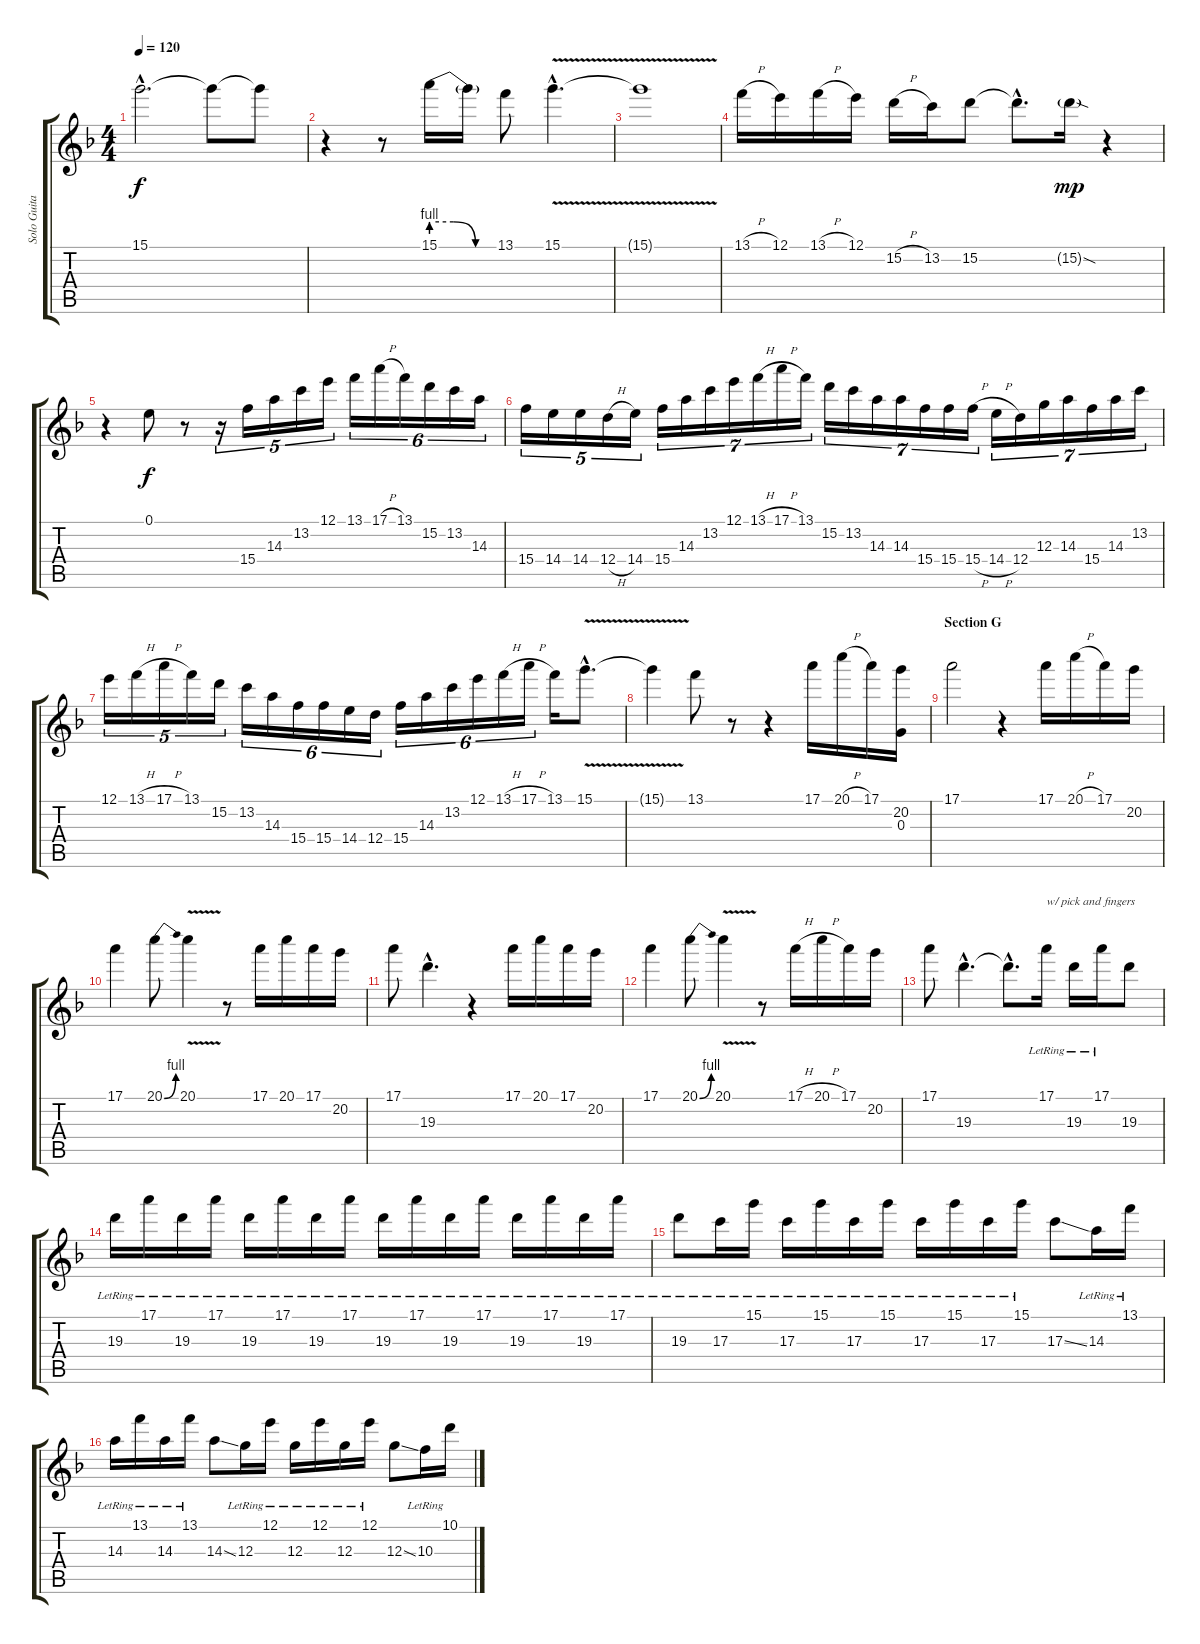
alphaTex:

\track ("Solo Guitar (Standard)" "Solo Guita") {instrument electricguitarjazz}
\staff {score tabs}
\tuning (E4 B3 G3 D3 A2 E2) {hide}
\ts (4 4)
\tempo 120
\clef g2
\ks f
15.1{hac t}.2{d dy f} 15.1{t}.8 15.1{t}.8 |
r.4 r.8 15.1{be (custom 0 4 20 4 40 0 60 0)}.16 15.1{t}.16 13.1.8 15.1{v hac}.4{d} |
15.1{t}.1 |
13.1{h}.16 12.1.16 13.1{h}.16 12.1.16 15.2{h}.16 13.2.16 15.2.8 15.2{hac t}.8{d} 15.2{sod g}.16{dy mp} r.4 |
r.4 0.1.8{dy f} r.8 r.16{tu (5 4)} 15.4.16{tu (5 4)} 14.3.16{tu (5 4)} 13.2.16{tu (5 4)} 12.1.16{tu (5 4)} 13.1.16{tu (6 4)} 17.1{h}.16{tu (6 4)} 13.1.16{tu (6 4)} 15.2.16{tu (6 4)} 13.2.16{tu (6 4)} 14.3.16{tu (6 4)} |
15.4.16{tu (5 4)} 14.4.16{tu (5 4)} 14.4.16{tu (5 4)} 12.4{h}.16{tu (5 4)} 14.4.16{tu (5 4)} 15.4.16{tu (7 4)} 14.3.16{tu (7 4)} 13.2.16{tu (7 4)} 12.1.16{tu (7 4)} 13.1{h}.16{tu (7 4)} 17.1{h}.16{tu (7 4)} 13.1.16{tu (7 4)} 15.2.16{tu (7 4)} 13.2.16{tu (7 4)} 14.3.16{tu (7 4)} 14.3.16{tu (7 4)} 15.4.16{tu (7 4)} 15.4.16{tu (7 4)} 15.4{h}.16{tu (7 4)} 14.4{h}.16{tu (7 4)} 12.4.16{tu (7 4)} 12.3.16{tu (7 4)} 14.3.16{tu (7 4)} 15.4.16{tu (7 4)} 14.3.16{tu (7 4)} 13.2.16{tu (7 4)} |
12.1.16{tu (5 4)} 13.1{h}.16{tu (5 4)} 17.1{h}.16{tu (5 4)} 13.1.16{tu (5 4)} 15.2.16{tu (5 4)} 13.2.16{tu (6 4)} 14.3.16{tu (6 4)} 15.4.16{tu (6 4)} 15.4.16{tu (6 4)} 14.4.16{tu (6 4)} 12.4.16{tu (6 4)} 15.4.16{tu (6 4)} 14.3.16{tu (6 4)} 13.2.16{tu (6 4)} 12.1.16{tu (6 4)} 13.1{h}.16{tu (6 4)} 17.1{h}.16{tu (6 4)} 13.1.16 15.1{v hac}.8{d} |
15.1{t}.4 13.1.8 r.8 r.4 17.1.16 20.1{h}.16 17.1.16 (20.2 0.3).16 |
\section ("" "Section G")
17.1.2 r.4 17.1.16 20.1{h}.16 17.1.16 20.2.16 |
17.1.4 20.1{be (bend 0 0 60 4)}.8 20.1{v}.4 r.8 17.1.16 20.1.16 17.1.16 20.2.16 |
17.1.8 19.3{hac}.4{d} r.4 17.1.16 20.1.16 17.1.16 20.2.16 |
17.1.4 20.1{be (bend 0 0 60 4)}.8 20.1{v}.4 r.8 17.1{h}.16 20.1{h}.16 17.1.16 20.2.16 |
17.1.8 19.3{hac}.4{d} 19.3{hac t}.8{d} 17.1{lr}.16{txt "w/ pick and fingers"} 19.3{lr}.16 17.1{lr}.16 19.3.8 |
19.3{lr}.16 17.1{lr}.16 19.3{lr}.16 17.1{lr}.16 19.3{lr}.16 17.1{lr}.16 19.3{lr}.16 17.1{lr}.16 19.3{lr}.16 17.1{lr}.16 19.3{lr}.16 17.1{lr}.16 19.3{lr}.16 17.1{lr}.16 19.3{lr}.16 17.1{lr}.16 |
19.3{lr}.8 17.3{lr}.16 15.1{lr}.16 17.3{lr}.16 15.1{lr}.16 17.3{lr}.16 15.1{lr}.16 17.3{lr}.16 15.1{lr}.16 17.3{lr}.16 15.1{lr}.16 17.3{ss}.8 14.3{lr}.16 13.1{lr}.16 |
14.3{lr}.16 13.1{lr}.16 14.3{lr}.16 13.1{lr}.16 14.3{ss}.8 12.3{lr}.16 12.1{lr}.16 12.3{lr}.16 12.1{lr}.16 12.3{lr}.16 12.1{lr}.16 12.3{ss}.8 10.3{lr}.16 10.1{lr}.16
